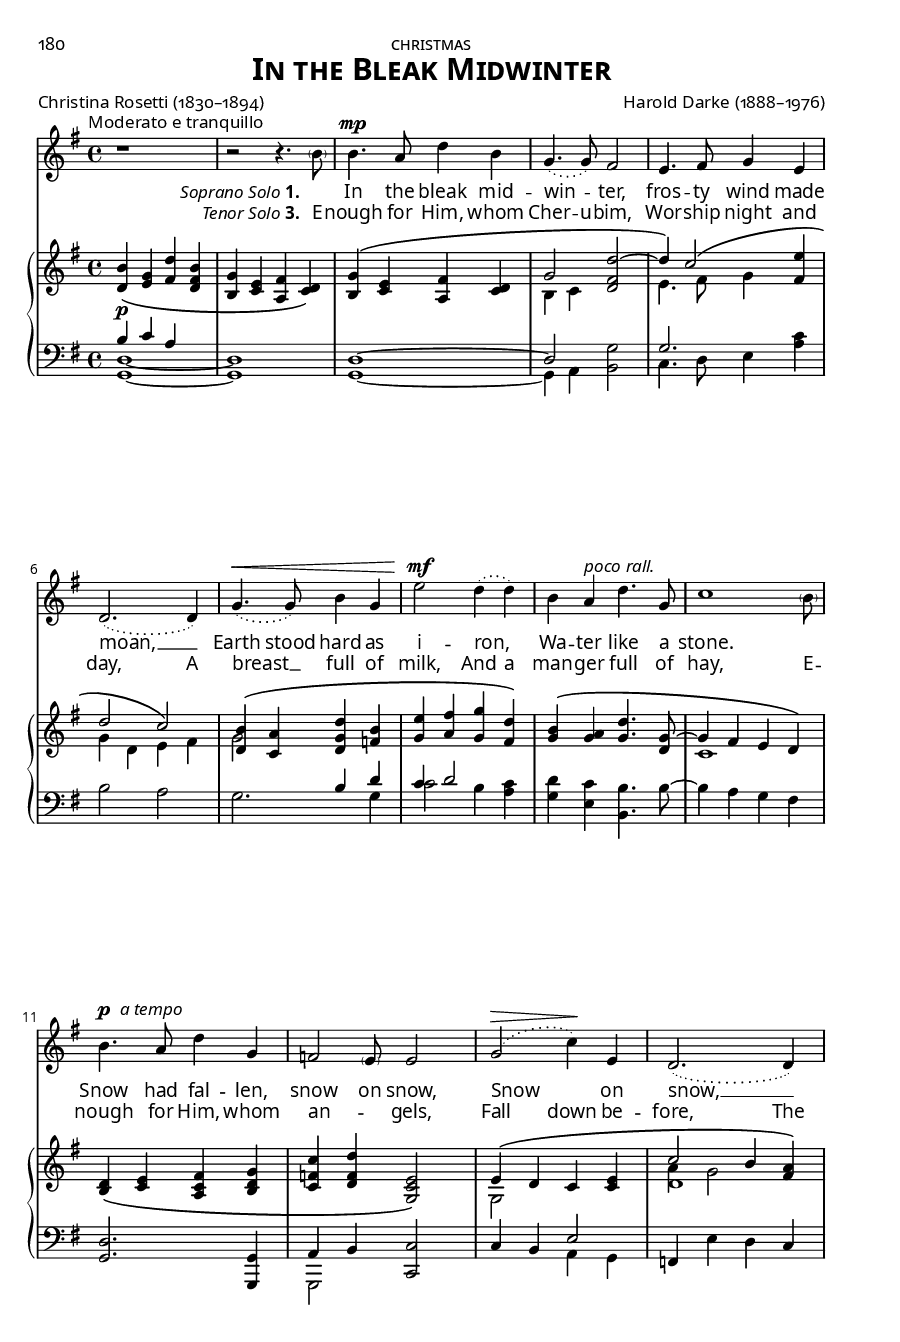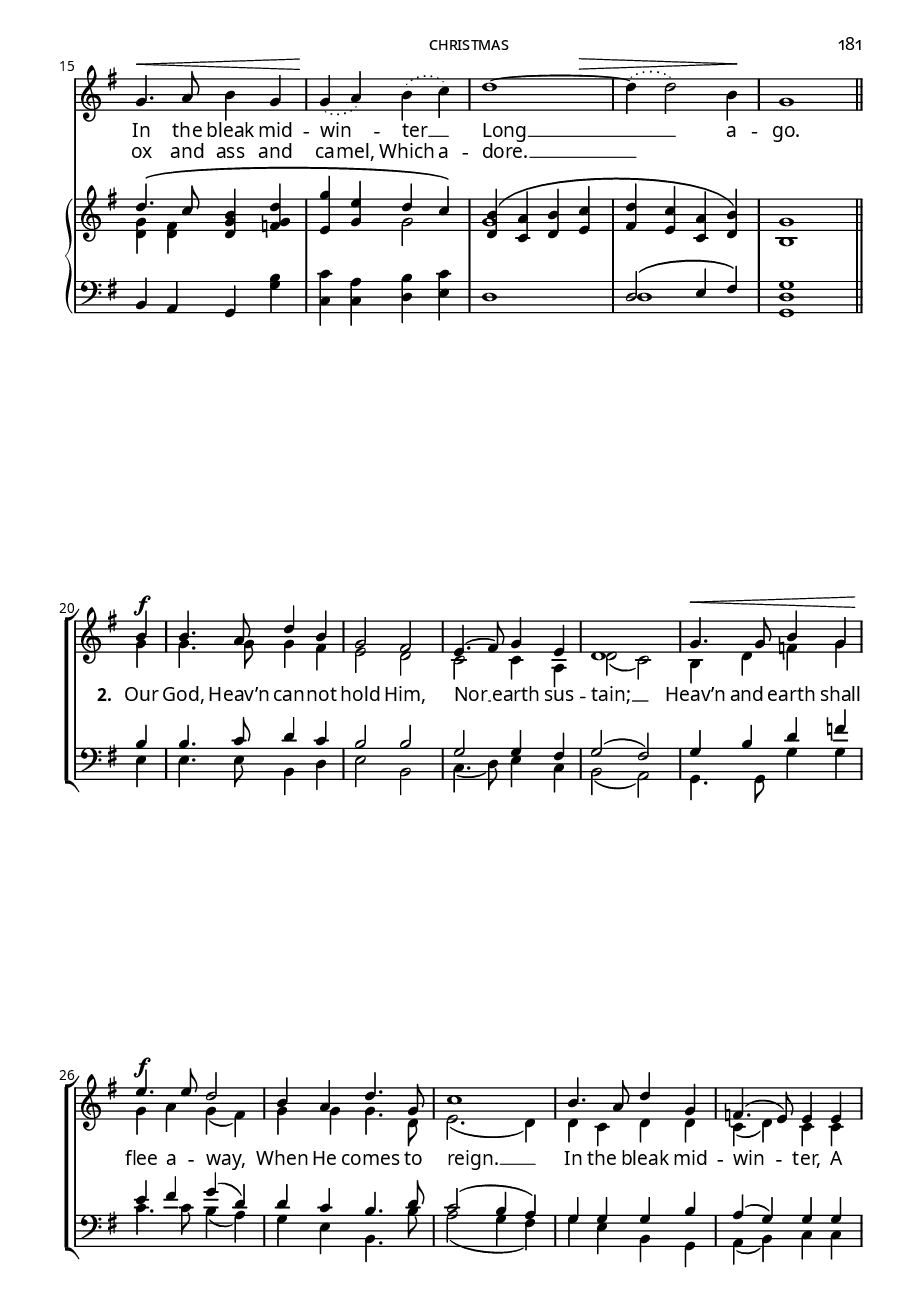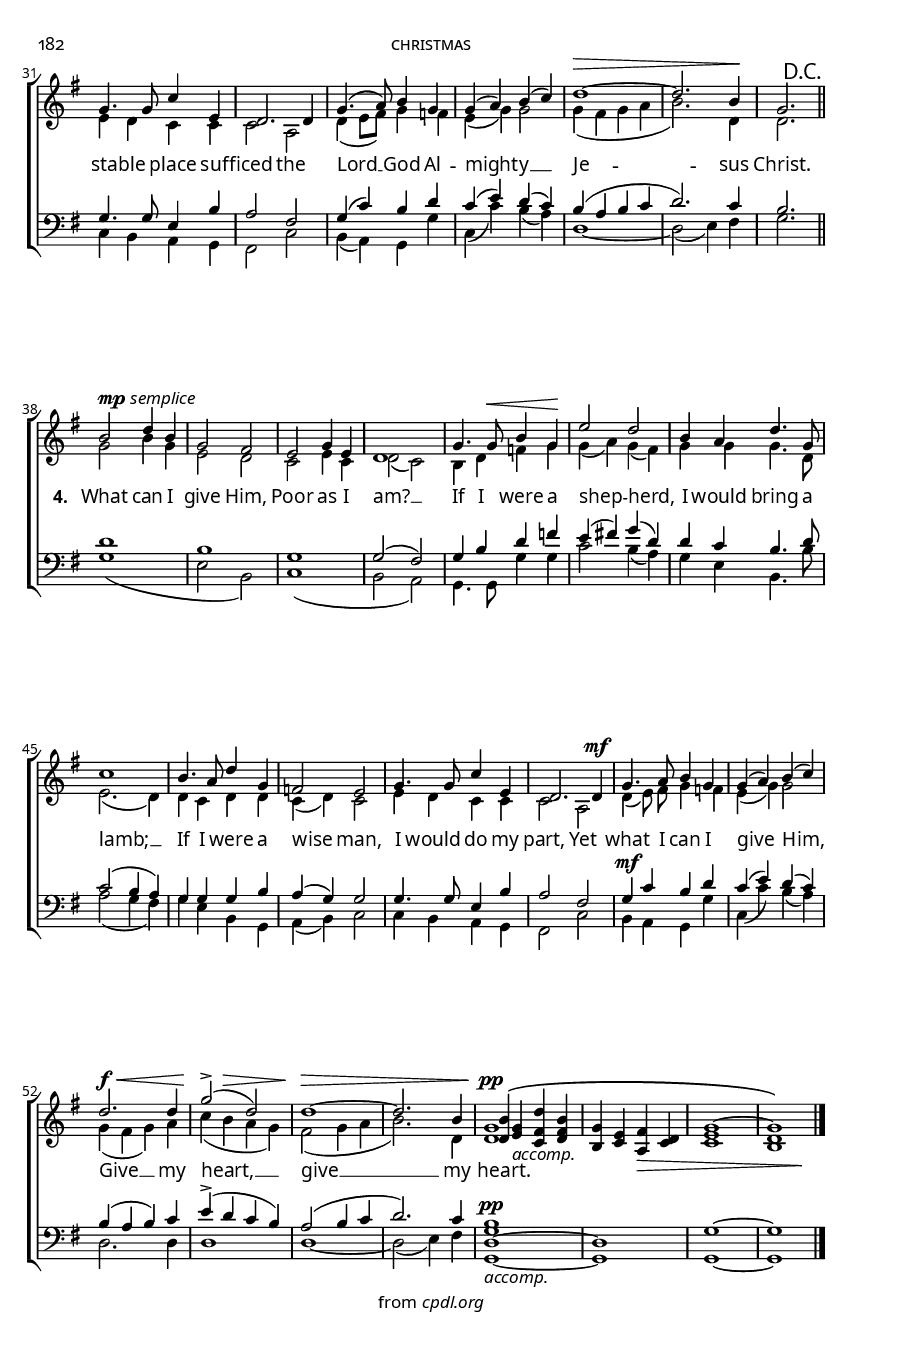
\version "2.14.2"
\include "util.ly"
\version "2.14.2"
\header {
  title = \markup{\override #'(font-name . "Garamond Premier Pro Semibold"){ \abs-fontsize #15 \smallCapsOldStyle"In the Bleak Midwinter"}}
  poet = \markup\oldStyleNum"Christina Rosetti (1830–1894)"
  composer = \markup\oldStyleNum"Harold Darke (1888–1976)"
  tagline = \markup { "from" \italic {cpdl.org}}
}

\paper {
  %print-all-headers = ##t
  paper-height = 9\in
  paper-width = 6\in
  indent = 0\in
  %system-system-spacing = #'((basic-distance . 10) (padding . 0))
  system-system-spacing =
    #'((basic-distance . 12)
       (minimum-distance . 0)
       (padding . -2)
       (stretchability . 100))
  ragged-last-bottom = ##f
  ragged-bottom = ##f
  two-sided = ##t
  inner-margin = 0.5\in
  outer-margin = 0.25\in
  top-margin = 0.25\in
  bottom-margin = 0.25\in
  first-page-number = #180
  print-first-page-number = ##t
  headerLine = \markup{\override #'(font-name . "Garamond Premier Pro") \smallCapsOldStyle"christmas"}
  oddHeaderMarkup = \markup\fill-line{
     \override #'(font-name . "Garamond Premier Pro")\abs-fontsize #8.5
     \combine 
        \fill-line{"" \on-the-fly #print-page-number-check-first
        \oldStylePageNum""
        }
        \fill-line{\headerLine}
  }
  evenHeaderMarkup = \markup {
     \override #'(font-name . "Garamond Premier Pro")\abs-fontsize #8.5
     \combine
        \on-the-fly #print-page-number-check-first
        \oldStylePageNum""
        \fill-line{\headerLine}
  }
}
#(set-global-staff-size 15) \paper{ #(define fonts (make-pango-font-tree "GoudyOlSt BT" "Garamond Premier Pro" "Garamond Premier Pro" (/ 15 20))) }
global = {
  \key g \major
  \time 4/4
  \autoBeamOff
  \override DynamicLineSpanner #'staff-padding = #0.0
  \override DynamicLineSpanner #'Y-extent = #'(-1 . 1)
}

sopMusic = \relative c'' {
  \oneVoice
  \tempo \markup{\override #'(font-name . "Garamond Premier Pro") "Moderato e tranquillo"}
  r1 |
  r2 r4. \parenthesize b8 |
  b4.^\mp a8 d4 b |
  \slurDotted
  g4.( g8) fis2 |
  e4. fis8 g4 e |
  d2.( d4) |
  
  g4.^\<( g8) b4 g |
  e'2^\mf d4( d) |
  b4 a^\markup\italic"poco rall." d4. g,8 |
  << c1 { s2. s8 \parenthesize b8 }>>|
  b4.^\markup{\dynamic"p"\italic" a tempo"} a8 d4 g, |
  << f2 { s4. \parenthesize e8}>> e2 |
  
  \slurDotted g2(^\> c4)\! e,4 |
  d2.( d4) |
  g4.^\< a8 b4 g |
  g\!( a) b( c) |
  << d1~ {s2. s4^\>}>> |
  d4( d2) b4\! |
  g1 \bar "||" \break
  \slurSolid
  
  %second verse
  \voiceOne
  \partial 4 b4^\f |
  b4. a8 d4 b |
  g2 fis |
  e4.( fis8) g4 e |
  d1 |
  g4.^\< g8 b4 g |
  
  e'4.^\f e8 d2 |
  b4 a d4. g,8 |
  c1 |
  b4. a8 d4 g, |
  f4.( e8) e4 e |
  g4. g8 c4 e,4 |
  
  d2. d4 |
  g4.( a8) b4 g |
  g( a) b( c) |
  d1~^\> |
  d2. b4\! |
  \partial 2. g2.
  \once \override Score.RehearsalMark #'break-visibility = #end-of-line-visible
  \once \override Score.RehearsalMark #'self-alignment-X = #RIGHT \mark "D.C." \bar "||" \break
  
  %Verse 4
  b2^\markup{\dynamic"mp" \italic"semplice"} d4 b |
  g2 fis |
  e2 g4 e |
  d1 |
  g4. g8^\< b4 g\! |
  e'2 d2 |
  b4 a d4. g,8 |
  
  c1 |
  b4. a8 d4 g, |
  f2 e2 |
  g4. g8 c4 e,4 |
  d2. d4^\mf |
  g4. a8 b4 g |
  
  g( a) b( c) |
  d2. d4 |
  g2^>( d) |
  d1~ |
  d2. b4 |
  <b d,>4\( <g e>_\markup\italic"accomp." <d' fis, c> <b fis d> |
  <g b,> <e c> <fis a,>_\> <d c> |
  <g e c>1~ |
  <g d b>1*2/4\) s2\! \bar "|."
}
sopWords = \lyricmode {
  
}

altoMusic = \relative c' {
  s1*19 |
  
  g'4 |
  g4. g8 g4 fis |
  e2 d |
  c c4 a |
  d2( c) |
  b4 d f g |
  
  g a g( fis) |
  g g g4. d8 |
  e2.( d4) |
  d c d d |
  c( d) c c |
  e d c c |
  
  c2 a |
  d4( e8[ fis]) g4 f |
  e( g) g2 |
  g4( fis g a |
  b2.) d,4 |
  d2. \bar "||"
  
  g2 b4 g |
  e2 d |
  c e4 c |
  d2( c) |
  b4 d f g |
  g( a) g( fis) |
  g g g4. d8 |
  
  e2.( d4) |
  d c d d |
  c( d) c2 |
  e4 d c c |
  c2 a |
  d4( e8) fis g4 f |
  
  e( g) g2 |
  g4(^\f^\< fis g) a |
  c(\! b^\> a g) |
  fis2(\> g4 a |
  b2.) d,4 |
  <d g>1^\pp |
}
altoWords = {
  \dropLyricsV
  \set stanza = \markup {\normal-text\italic "Soprano Solo" "1. "}
  \lyricmode {
    _ In the bleak mid -- win -- ter,
    fros -- ty wind made moan, __
    \set ignoreMelismata = ##t
    Earth stood hard as i -- ron, _
    Wa -- ter like a stone. ""
    Snow had fal -- len, snow on snow,
    Snow _ on snow, __ _
    In the bleak mid -- win -- _ ter __ _
    Long __ _ _ a -- go.
    
    \unset ignoreMelismata
    \set stanza = #"2. "
    Our God, Heav’n can -- not hold Him,
    Nor __ earth \set associatedVoice = "tenors"
    sus -- tain; __
    \set associatedVoice = "altos"
    Heav’n and earth shall flee a -- way,
    \set associatedVoice = "sopranos"
    When He comes \set associatedVoice = "altos"
    to reign. __
    
    In the bleak mid -- win -- ter,
    A sta -- ble place suf -- ficed
    the \unset associatedVoice Lord __ God Al -- might -- y __
    Je -- sus Christ.
    
    \set stanza = #"4. "
    \set associatedVoice = "altos"
    What can I give Him,
    Poor as \set associatedVoice = "tenors" I am? __
    If I were a shep -- herd,
    I would bring a lamb; __
    If I were a wise man,
    \set associatedVoice = "altos"
    I would do my part,
    \set associatedVoice = "sopranos"
    Yet "" what I can I give \set associatedVoice = "tenors"
    Him,
    
    Give __ my \set associatedVoice = "basses" heart, __
    give __ \unset associatedVoice my heart.
  }
}
altoWordsII = \lyricmode {
  
}
altoWordsIII = {
  \dropLyricsIV
  \set stanza = \markup {\normal-text\italic "Tenor Solo" "3. "}
  \lyricmode {
    \set ignoreMelismata = ##t
    E -- nough for Him, whom Cher -- u -- bim,
    Wor -- ship night and day,
    A breast __ _ full of milk,
    And a man -- ger full of hay,
    E -- nough for Him, whom an -- _ gels, Fall down be -- fore,
    The ox and ass and ca -- mel, Which a -- dore. __ _
  }
}
altoWordsIV = \lyricmode {} abc = \lyricmode{
\set ignoreMelismata = ##t
  \set stanza = #"4. "
  _ An -- gels and arch -- an -- _ gels May have ga -- thered there _
  Cher -- u -- bim and Ser -- a -- phim _ Throng -- _ ed the air
  But on -- ly His __ _ mo -- _ ther _
  In her maid -- en bliss _
  Wor -- shipped the Be -- lov -- ed with __ _ a __ _ kiss.
}
altoWordsV = \lyricmode {} abc = \lyricmode{
\set ignoreMelismata = ##t
}

tenorMusic = \relative c' {
  s1*19 |
  
  b4 |
  b4. c8 d4 c |
  b2 b |
  g g4 fis |
  g2( fis) |
  g4 b d f |
  
  e fis g( d) |
  d c b4. d8 |
  c2( b4 a) |
  g g g b |
  a( g) g g |
  g4. g8 e4 b' |
  
  a2 fis |
  g4( c) b d |
  c( e) d( c) |
  b( a b c |
  d2.) c4 |
  b2. \bar "||"
  
  %verse 4
  d1 |
  b |
  g |
  g2( fis) |
  g4 b d f |
  e( fis!) g( d) |
  d c b4. d8 |
  
  c2( b4 a) |
  g g g b |
  a( g) g2 |
  g4. g8 e4 b' |
  a2 fis |
  g4^\mf c b d |
  
  c4( e) d( c) |
  b( a b ) c |
  e4^>( d c b) |
  a2( b4 c |
  d2.) c4 |
  b1^\pp
}
tenorWords = \lyricmode {

}

bassMusic = \relative c {
  s1*19 |
  
  e4 |
  e4. e8 b4 d |
  e2 b |
  c4.( d8) e4 c |
  b2( a) |
  g4. g8 g'4 g |
  
  c4. c8 b4( a) |
  g e b4. b'8 |
  a2( g4 fis) |
  g e b g |
  a( b) c c |
  c b a g |
  
  fis2 c' |
  b4( a) g g' |
  c,( c') b( a) |
  d,1~ |
  d2( e4) fis |
  g2. \bar "||"
  
  %verse 4
  g1( |
  e2 b) |
  c1( |
  b2 a) |
  g4. g8 g'4 g |
  c2 b4( a) |
  g e b4. b'8 |
  
  a2( g4 fis) |
  g e b g |
  a( b) c2 |
  c4 b a g |
  fis2 c' |
  b4 a g g' |
  
  c,( c') b( a) |
  d,2. d4 |
  d1 |
  d~ |
  d2( e4) fis |
  << g1 \\
    {\oneVoice<d g,>1~_\markup\italic"accomp." | q | <g g,>~ | q} >> \bar "|."
}
bassWords = \lyricmode {

}

pianoRH = \relative c'' {
  <b d,>4\(_\p <g e> <fis d'> <b fis d> |
  <g b,> <e c> <fis a,> <d c>\) |
  << {<g b,>\( <e c> <fis a,> <d c> |
     g2 <d fis d'>2~ |
     d'4\) c2\( <e fis,>4 | d2 c\) } \\
     {s1 |
      b,4 c s2 | 
      e4. fis8 g4 s | g d e fis } >> |
     
  << {<b d,>4\( <a c,> <d g, d> <b f> | <e g,> <fis a,> <g g,> <d fis,>\)} \\
     {g,2 s | s1} >> |
  << {<b g>4\( <a g> <d g,>4. <g, d>8~ | g4 fis e d\) } \\
     {s1 | c1} >> |
  <d b>4\( <e c> <fis c a> <g d b> |
  <c f, c> <d f, d> <e, c g>2\) |
  
  << {e4\( d c <e c> |
      c'2 b4 <a fis>\) |
      d4.\( c8 <b g d>4 <d g, f> |
      <g e,> <e g,> d c\) |
      <b d,>\( <a c,> <b d,> <c e,> |
      <d fis,> <c e,> <a c,> <b d,>\) } \\
     {g,2 s |
      a'4 g2 s4 |
      <g d>4 <fis d> s2 |
      s2 g2 |
      g1 |
      s1 } \\
     {\voiceTwo s1 d1} >> |
  <g b,>1 \bar "||"
}

pianoLH = \relative c' {
  << {b4 c a s | s1} \\
     {<d, g,>1~ | q} >> |
  << {d1~ | d2 s2 | g2. s4 } \\
     {g,1~| g4 a <b g'>2 | c4. d8 e4 <a c> } >> |
  b2 a |
  
  << {s2 b4 d4 | c4 d2 s4 } \\
            {g,2. g4| c2 b4 <c a>} >>
  <d g,> <c e,> <b b,>4. b8~ |
  b4 a g fis |
  <d g,>2. <g, g,>4 |
  << {a4 b} \\ {g,2} >> <c c'>2 |
  
  c'4 b << {e2} \\ {a,4 g} >> |
  f e' d c |
  b a g <g' b> |
  <c c,> <a c,> <b d,> <c e,> |
  d,1 |
  << {d2\( e4 fis\)} \\ {d1} >> |
  <g d g,>1 \bar "||"
}

\score {
  <<
   \new ChoirStaff <<
    \new Staff = women <<
      \new Voice = "sopranos" { \voiceOne << \global \sopMusic >> }
      \new Voice = "altos" { \voiceTwo << \global \altoMusic >> }
    >>
   \new Staff = men <<
      \clef bass
      \new Voice = "tenors" { \voiceOne << \global \tenorMusic >> }
      \new Voice = "basses" { \voiceTwo << \global \bassMusic >> }
    >>
    \new Lyrics \with { alignAboveContext = #"women" \override VerticalAxisGroup #'nonstaff-relatedstaff-spacing = #'((basic-distance . 1))} \lyricsto "sopranos" \sopWords
    \new Lyrics = "altosV"  \with { alignBelowContext = #"women" } \lyricsto "sopranos" \altoWordsV
    \new Lyrics = "altosIV"  \with { alignBelowContext = #"women" } \lyricsto "sopranos" \altoWordsIV
    \new Lyrics = "altosIII"  \with { alignBelowContext = #"women" } \lyricsto "sopranos" \altoWordsIII
    \new Lyrics = "altosII"  \with { alignBelowContext = #"women" } \lyricsto "sopranos" \altoWordsII
    \new Lyrics = "altos"  \with { alignBelowContext = #"women" \override VerticalAxisGroup #'nonstaff-relatedstaff-spacing = #'((basic-distance . 1))} \lyricsto "sopranos" \altoWords
    \new Lyrics \with { alignAboveContext = #"men" \override VerticalAxisGroup #'nonstaff-relatedstaff-spacing = #'((basic-distance . 1)) } \lyricsto "tenors" \tenorWords
    \new Lyrics \with { alignBelowContext = #"men" \override VerticalAxisGroup #'nonstaff-relatedstaff-spacing = #'((basic-distance . 1)) } \lyricsto "basses" \bassWords
  >>
    \new PianoStaff << \new Staff { \new Voice { \global \pianoRH } } \new Staff { \clef "bass" \global \pianoLH } >>
  >>
  \layout {
%6.14 \context {\Lyrics\override LyricText #'font-size = #0.9 }
    \context {
      \Score
      \override SpacingSpanner #'base-shortest-duration = #(ly:make-moment 1 4)
      %\override SpacingSpanner #'common-shortest-duration = #(ly:make-moment 1 2)
    }
    \context {
      % Remove all empty staves
      \Staff \RemoveEmptyStaves \override VerticalAxisGroup #'remove-first = ##t
    }
  }
}
